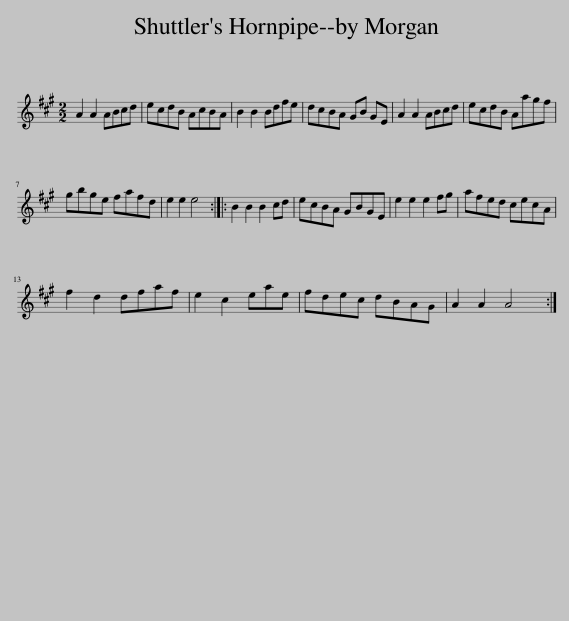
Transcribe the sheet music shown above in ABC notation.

X:1
L:1/8
M:2/2
I:linebreak $
K:A
V:1 treble
V:1
 A2 A2 ABcd | ecdB AcBA | B2 B2 Bdfe | dcBA GB GE | A2 A2 ABcd | %5
 ecdB Aagf |$ gbge fafd | e2 e2 e4 :: B2 B2 B2 cd | ecBA GBGE | %10
 e2 e2 e2 fg | afed cecA |$ f2 d2 dfaf | e2 c2 eae | fdec dBAG | %15
 A2 A2 A4 :| %16
